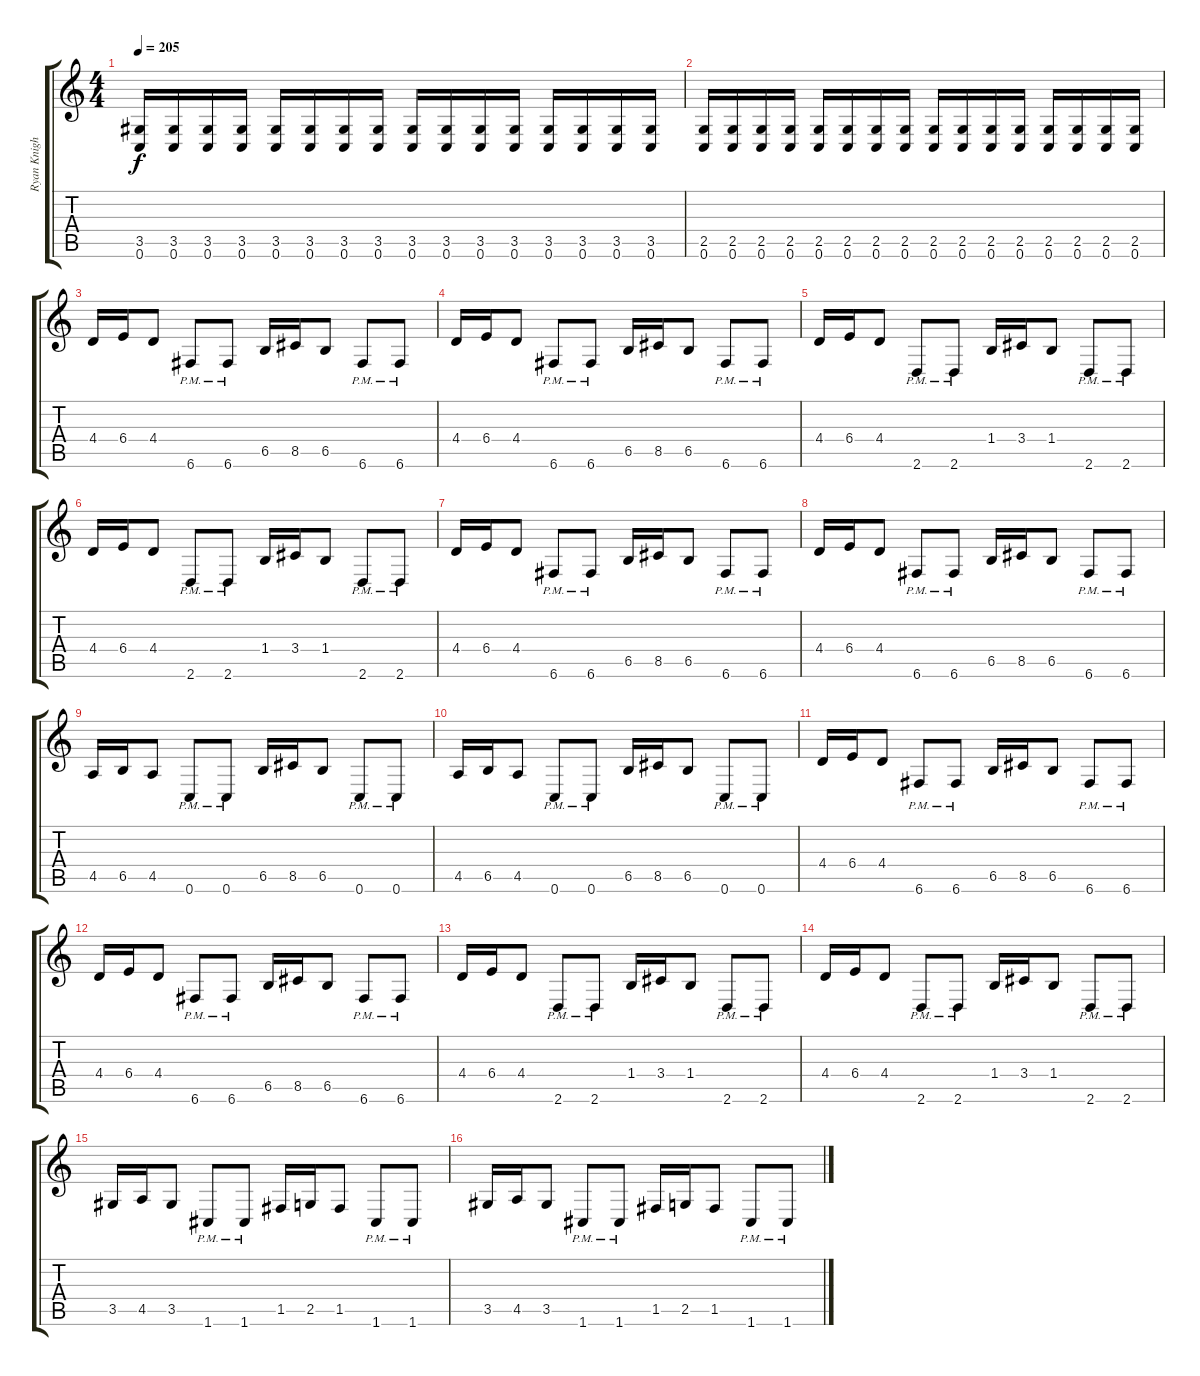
\track ("Ryan Knight" "Ryan Knigh") {instrument distortionguitar}
\staff {score tabs}
\tuning (C4 G3 Eb3 Bb2 F2 C2) {hide}
\ts (4 4)
\tempo 205
\clef g2
\ks c
(3.5 0.6).16{dy f} (3.5 0.6).16 (3.5 0.6).16 (3.5 0.6).16 (3.5 0.6).16 (3.5 0.6).16 (3.5 0.6).16 (3.5 0.6).16 (3.5 0.6).16 (3.5 0.6).16 (3.5 0.6).16 (3.5 0.6).16 (3.5 0.6).16 (3.5 0.6).16 (3.5 0.6).16 (3.5 0.6).16 |
(2.5 0.6).16 (2.5 0.6).16 (2.5 0.6).16 (2.5 0.6).16 (2.5 0.6).16 (2.5 0.6).16 (2.5 0.6).16 (2.5 0.6).16 (2.5 0.6).16 (2.5 0.6).16 (2.5 0.6).16 (2.5 0.6).16 (2.5 0.6).16 (2.5 0.6).16 (2.5 0.6).16 (2.5 0.6).16 |
4.4.16 6.4.16 4.4.8 6.6{pm}.8 6.6{pm}.8 6.5.16 8.5.16 6.5.8 6.6{pm}.8 6.6{pm}.8 |
4.4.16 6.4.16 4.4.8 6.6{pm}.8 6.6{pm}.8 6.5.16 8.5.16 6.5.8 6.6{pm}.8 6.6{pm}.8 |
4.4.16 6.4.16 4.4.8 2.6{pm}.8 2.6{pm}.8 1.4.16 3.4.16 1.4.8 2.6{pm}.8 2.6{pm}.8 |
4.4.16 6.4.16 4.4.8 2.6{pm}.8 2.6{pm}.8 1.4.16 3.4.16 1.4.8 2.6{pm}.8 2.6{pm}.8 |
4.4.16 6.4.16 4.4.8 6.6{pm}.8 6.6{pm}.8 6.5.16 8.5.16 6.5.8 6.6{pm}.8 6.6{pm}.8 |
4.4.16 6.4.16 4.4.8 6.6{pm}.8 6.6{pm}.8 6.5.16 8.5.16 6.5.8 6.6{pm}.8 6.6{pm}.8 |
4.5.16 6.5.16 4.5.8 0.6{pm}.8 0.6{pm}.8 6.5.16 8.5.16 6.5.8 0.6{pm}.8 0.6{pm}.8 |
4.5.16 6.5.16 4.5.8 0.6{pm}.8 0.6{pm}.8 6.5.16 8.5.16 6.5.8 0.6{pm}.8 0.6{pm}.8 |
4.4.16 6.4.16 4.4.8 6.6{pm}.8 6.6{pm}.8 6.5.16 8.5.16 6.5.8 6.6{pm}.8 6.6{pm}.8 |
4.4.16 6.4.16 4.4.8 6.6{pm}.8 6.6{pm}.8 6.5.16 8.5.16 6.5.8 6.6{pm}.8 6.6{pm}.8 |
4.4.16 6.4.16 4.4.8 2.6{pm}.8 2.6{pm}.8 1.4.16 3.4.16 1.4.8 2.6{pm}.8 2.6{pm}.8 |
4.4.16 6.4.16 4.4.8 2.6{pm}.8 2.6{pm}.8 1.4.16 3.4.16 1.4.8 2.6{pm}.8 2.6{pm}.8 |
3.5.16 4.5.16 3.5.8 1.6{pm}.8 1.6{pm}.8 1.5.16 2.5.16 1.5.8 1.6{pm}.8 1.6{pm}.8 |
3.5.16 4.5.16 3.5.8 1.6{pm}.8 1.6{pm}.8 1.5.16 2.5.16 1.5.8 1.6{pm}.8 1.6{pm}.8
